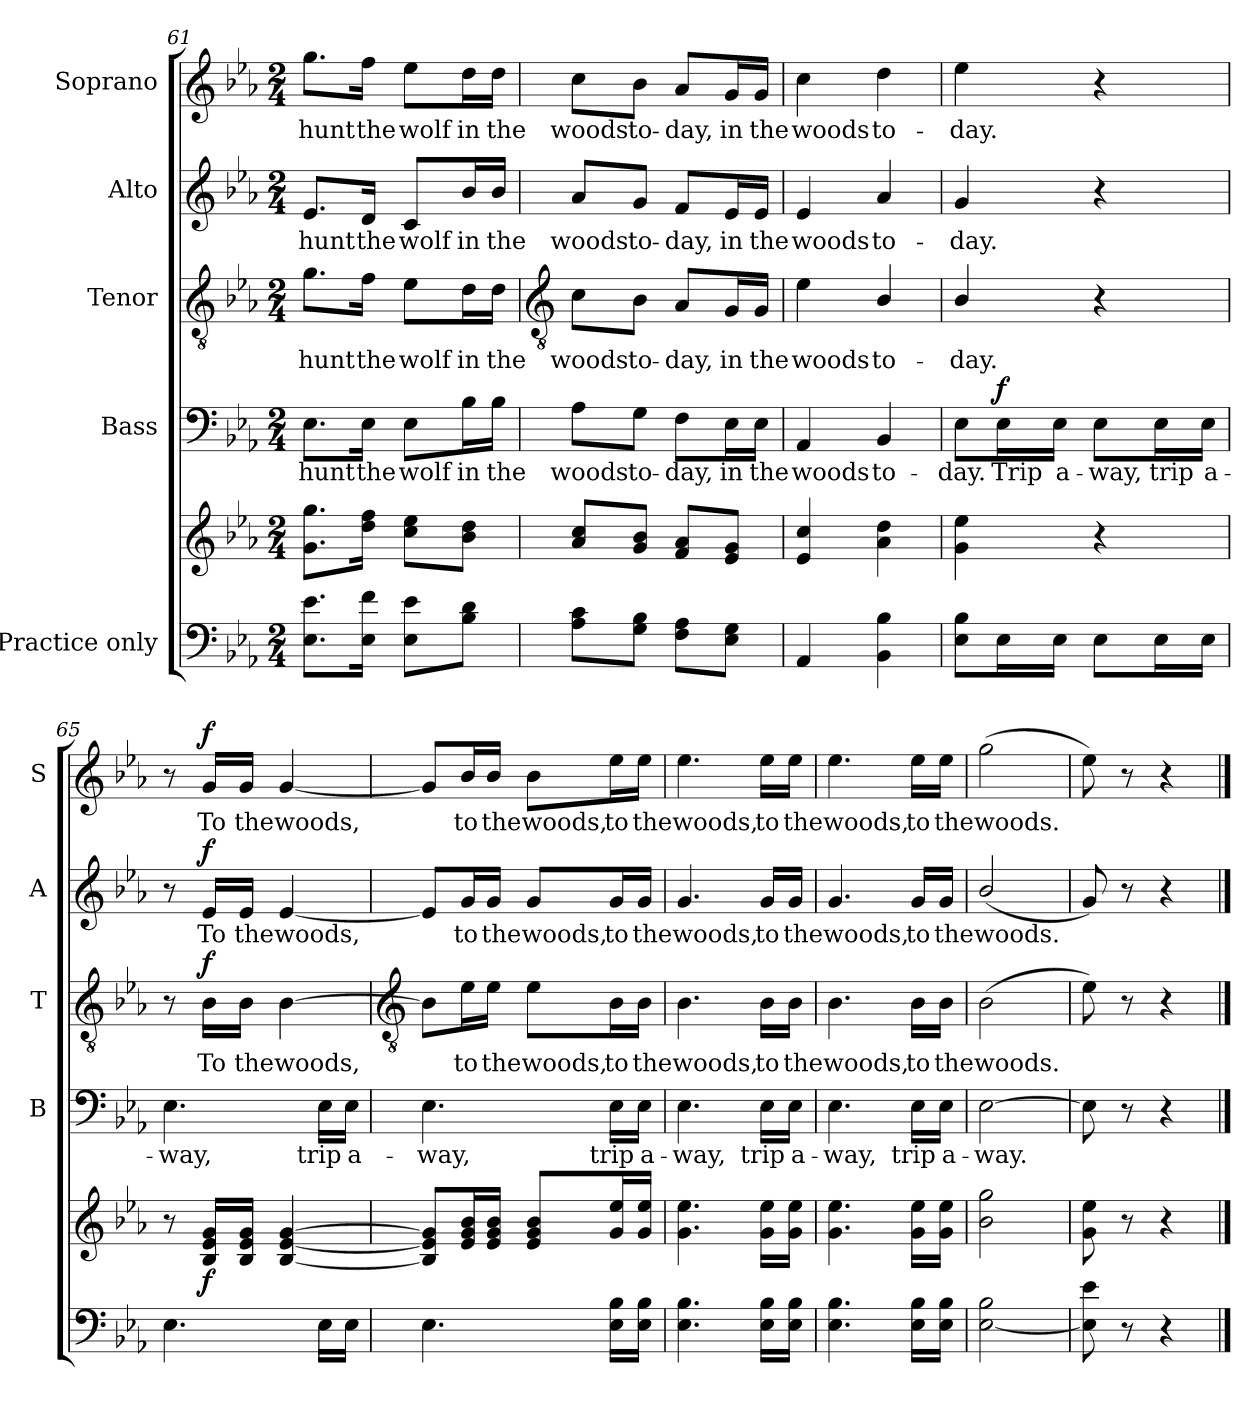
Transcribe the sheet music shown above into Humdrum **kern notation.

**kern	**kern	**dynam	**kern	**text	**dynam	**kern	**text	**dynam	**kern	**text	**dynam	**kern	**text	**dynam
*part5	*part5	*part5	*part4	*part4	*part4	*part3	*part3	*part3	*part2	*part2	*part2	*part1	*part1	*part1
*staff6	*staff5	*staff5/6	*staff4	*staff4	*staff4	*staff3	*staff3	*staff3	*staff2	*staff2	*staff2	*staff1	*staff1	*staff1
*I"Practice only	*	*	*I"Bass	*	*	*I"Tenor	*	*	*I"Alto	*	*	*I"Soprano	*	*
*	*	*	*I'B	*	*	*I'T	*	*	*I'A	*	*	*I'S	*	*
*clefF4	*clefG2	*	*clefF4	*	*	*clefGv2	*	*	*clefG2	*	*	*clefG2	*	*
*k[b-e-a-]	*k[b-e-a-]	*	*k[b-e-a-]	*	*	*k[b-e-a-]	*	*	*k[b-e-a-]	*	*	*k[b-e-a-]	*	*
*E-:	*E-:	*	*E-:	*	*	*E-:	*	*	*E-:	*	*	*E-:	*	*
*M2/4	*M2/4	*	*M2/4	*	*	*M2/4	*	*	*M2/4	*	*	*M2/4	*	*
=61	=61	=61	=61	=61	=61	=61	=61	=61	=61	=61	=61	=61	=61	=61
!	!	!	!	!LO:LY:b	!	!	!LO:LY:b	!	!	!LO:LY:b	!	!	!LO:LY:b	!
8.E-\ 8.e-\L	8.g\ 8.gg\L	.	8.E-\L	hunt	.	8.g\L	hunt	.	8.e-/L	hunt	.	8.gg\L	hunt	.
!	!	!	!	!LO:LY:b	!	!	!LO:LY:b	!	!	!LO:LY:b	!	!	!LO:LY:b	!
16E-\ 16f\Jk	16dd\ 16ff\Jk	.	16E-\Jk	the	.	16f\Jk	the	.	16d/Jk	the	.	16ff\Jk	the	.
!	!	!	!	!LO:LY:b	!	!	!LO:LY:b	!	!	!LO:LY:b	!	!	!LO:LY:b	!
8E-\ 8e-\L	8cc\ 8ee-\L	.	8E-\L	wolf	.	8e-\L	wolf	.	8c/L	wolf	.	8ee-\L	wolf	.
!	!	!	!	!LO:LY:b	!	!	!LO:LY:b	!	!	!LO:LY:b	!	!	!LO:LY:b	!
8B-\ 8d\J	8b-\ 8dd\J	.	16B-\L	in	.	16d\L	in	.	16b-/L	in	.	16dd\L	in	.
!	!	!	!	!LO:LY:b	!	!	!LO:LY:b	!	!	!LO:LY:b	!	!	!LO:LY:b	!
.	.	.	16B-\JJ	the	.	16d\JJ	the	.	16b-/JJ	the	.	16dd\JJ	the	.
!!LO:LB:g=z
=62	=62	=62	=62	=62	=62	=62	=62	=62	=62	=62	=62	=62	=62	=62
*	*	*	*	*	*	*clefGv2	*	*	*	*	*	*	*	*
!	!	!	!	!LO:LY:b	!	!	!LO:LY:b	!	!	!LO:LY:b	!	!	!LO:LY:b	!
8A-\ 8c\L	8a-/ 8cc/L	.	8A-\L	woods	.	8c\L	woods	.	8a-/L	woods	.	8cc\L	woods	.
!	!	!	!	!LO:LY:b	!	!	!LO:LY:b	!	!	!LO:LY:b	!	!	!LO:LY:b	!
8G\ 8B-\J	8g/ 8b-/J	.	8G\J	to-	.	8B-\J	to-	.	8g/J	to-	.	8b-\J	to-	.
!	!	!	!	!LO:LY:b	!	!	!LO:LY:b	!	!	!LO:LY:b	!	!	!LO:LY:b	!
8F\ 8A-\L	8f/ 8a-/L	.	8F\L	-day,	.	8A-/L	-day,	.	8f/L	-day,	.	8a-/L	-day,	.
!	!	!	!	!LO:LY:b	!	!	!LO:LY:b	!	!	!LO:LY:b	!	!	!LO:LY:b	!
8E-\ 8G\J	8e-/ 8g/J	.	16E-\L	in	.	16G/L	in	.	16e-/L	in	.	16g/L	in	.
!	!	!	!	!LO:LY:b	!	!	!LO:LY:b	!	!	!LO:LY:b	!	!	!LO:LY:b	!
.	.	.	16E-\JJ	the	.	16G/JJ	the	.	16e-/JJ	the	.	16g/JJ	the	.
=63	=63	=63	=63	=63	=63	=63	=63	=63	=63	=63	=63	=63	=63	=63
!	!	!	!	!LO:LY:b	!	!	!LO:LY:b	!	!	!LO:LY:b	!	!	!LO:LY:b	!
4AA-/	4e-/ 4cc/	.	4AA-/	woods	.	4e-\	woods	.	4e-/	woods	.	4cc\	woods	.
!	!	!	!	!LO:LY:b	!	!	!LO:LY:b	!	!	!LO:LY:b	!	!	!LO:LY:b	!
4BB-\ 4B-\	4a-\ 4dd\	.	4BB-/	to-	.	4B-/	to-	.	4a-/	to-	.	4dd\	to-	.
=64	=64	=64	=64	=64	=64	=64	=64	=64	=64	=64	=64	=64	=64	=64
!	!	!	!	!LO:LY:b	!	!	!LO:LY:b	!	!	!LO:LY:b	!	!	!LO:LY:b	!
8E-\ 8B-\L	4g\ 4ee-\	.	8E-\L	-day.	.	4B-/	-day.	.	4g/	-day.	.	4ee-\	-day.	.
!	!	!	!	!LO:LY:b	!LO:DY:b	!	!	!	!	!	!	!	!	!
16E-\L	.	.	16E-\L	Trip	f	.	.	.	.	.	.	.	.	.
!	!	!	!	!LO:LY:b	!	!	!	!	!	!	!	!	!	!
16E-\JJ	.	.	16E-\JJ	a-	.	.	.	.	.	.	.	.	.	.
!	!	!	!	!LO:LY:b	!	!	!	!	!	!	!	!	!	!
8E-\L	4r	.	8E-\L	-way,	.	4r	.	.	4r	.	.	4r	.	.
!	!	!	!	!LO:LY:b	!	!	!	!	!	!	!	!	!	!
16E-\L	.	.	16E-\L	trip	.	.	.	.	.	.	.	.	.	.
!	!	!	!	!LO:LY:b	!	!	!	!	!	!	!	!	!	!
16E-\JJ	.	.	16E-\JJ	a-	.	.	.	.	.	.	.	.	.	.
=65	=65	=65	=65	=65	=65	=65	=65	=65	=65	=65	=65	=65	=65	=65
!	!	!	!	!LO:LY:b	!	!	!	!	!	!	!	!	!	!
4.E-\	8r	.	4.E-\	-way,	.	8r	.	.	8r	.	.	8r	.	.
!	!	!LO:DY:b	!	!	!	!	!LO:LY:b	!LO:DY:b	!	!LO:LY:b	!LO:DY:b	!	!LO:LY:b	!LO:DY:b
.	16B-/ 16e-/ 16g/LL	f	.	.	.	16B-\LL	To	f	16e-/LL	To	f	16g/LL	To	f
!	!	!	!	!	!	!	!LO:LY:b	!	!	!LO:LY:b	!	!	!LO:LY:b	!
.	16B-/ 16e-/ 16g/JJ	.	.	.	.	16B-\JJ	the	.	16e-/JJ	the	.	16g/JJ	the	.
!	!	!	!	!	!	!	!LO:LY:b	!	!	!LO:LY:b	!	!	!LO:LY:b	!
.	[4B-/ [4e-/ [4g/	.	.	.	.	[4B-\	woods,	.	[4e-/	woods,	.	[4g/	woods,	.
!	!	!	!	!LO:LY:b	!	!	!	!	!	!	!	!	!	!
16E-\LL	.	.	16E-\LL	trip	.	.	.	.	.	.	.	.	.	.
!	!	!	!	!LO:LY:b	!	!	!	!	!	!	!	!	!	!
16E-\JJ	.	.	16E-\JJ	a-	.	.	.	.	.	.	.	.	.	.
!!LO:PB:g=z
=66	=66	=66	=66	=66	=66	=66	=66	=66	=66	=66	=66	=66	=66	=66
*	*	*	*	*	*	*clefGv2	*	*	*	*	*	*	*	*
!	!	!	!	!LO:LY:b	!	!	!	!	!	!	!	!	!	!
4.E-\	8B-/] 8e-/] 8g/]L	.	4.E-\	-way,	.	8B-\L]	.	.	8e-/L]	.	.	8g/L]	.	.
!	!	!	!	!	!	!	!LO:LY:b	!	!	!LO:LY:b	!	!	!LO:LY:b	!
.	16e-/ 16g/ 16b-/L	.	.	.	.	16e-\L	to	.	16g/L	to	.	16b-/L	to	.
!	!	!	!	!	!	!	!LO:LY:b	!	!	!LO:LY:b	!	!	!LO:LY:b	!
.	16e-/ 16g/ 16b-/JJ	.	.	.	.	16e-\JJ	the	.	16g/JJ	the	.	16b-/JJ	the	.
!	!	!	!	!	!	!	!LO:LY:b	!	!	!LO:LY:b	!	!	!LO:LY:b	!
.	8e-/ 8g/ 8b-/L	.	.	.	.	8e-\L	woods,	.	8g/L	woods,	.	8b-\L	woods,	.
!	!	!	!	!LO:LY:b	!	!	!LO:LY:b	!	!	!LO:LY:b	!	!	!LO:LY:b	!
16E-\ 16B-\LL	16g/ 16ee-/L	.	16E-\LL	trip	.	16B-\L	to	.	16g/L	to	.	16ee-\L	to	.
!	!	!	!	!LO:LY:b	!	!	!LO:LY:b	!	!	!LO:LY:b	!	!	!LO:LY:b	!
16E-\ 16B-\JJ	16g/ 16ee-/JJ	.	16E-\JJ	a-	.	16B-\JJ	the	.	16g/JJ	the	.	16ee-\JJ	the	.
=67	=67	=67	=67	=67	=67	=67	=67	=67	=67	=67	=67	=67	=67	=67
!	!	!	!	!LO:LY:b	!	!	!LO:LY:b	!	!	!LO:LY:b	!	!	!LO:LY:b	!
4.E-\ 4.B-\	4.g\ 4.ee-\	.	4.E-\	-way,	.	4.B-\	woods,	.	4.g/	woods,	.	4.ee-\	woods,	.
!	!	!	!	!LO:LY:b	!	!	!LO:LY:b	!	!	!LO:LY:b	!	!	!LO:LY:b	!
16E-\ 16B-\LL	16g\ 16ee-\LL	.	16E-\LL	trip	.	16B-\LL	to	.	16g/LL	to	.	16ee-\LL	to	.
!	!	!	!	!LO:LY:b	!	!	!LO:LY:b	!	!	!LO:LY:b	!	!	!LO:LY:b	!
16E-\ 16B-\JJ	16g\ 16ee-\JJ	.	16E-\JJ	a-	.	16B-\JJ	the	.	16g/JJ	the	.	16ee-\JJ	the	.
=68	=68	=68	=68	=68	=68	=68	=68	=68	=68	=68	=68	=68	=68	=68
!	!	!	!	!LO:LY:b	!	!	!LO:LY:b	!	!	!LO:LY:b	!	!	!LO:LY:b	!
4.E-\ 4.B-\	4.g\ 4.ee-\	.	4.E-\	-way,	.	4.B-\	woods,	.	4.g/	woods,	.	4.ee-\	woods,	.
!	!	!	!	!LO:LY:b	!	!	!LO:LY:b	!	!	!LO:LY:b	!	!	!LO:LY:b	!
16E-\ 16B-\LL	16g\ 16ee-\LL	.	16E-\LL	trip	.	16B-\LL	to	.	16g/LL	to	.	16ee-\LL	to	.
!	!	!	!	!LO:LY:b	!	!	!LO:LY:b	!	!	!LO:LY:b	!	!	!LO:LY:b	!
16E-\ 16B-\JJ	16g\ 16ee-\JJ	.	16E-\JJ	a-	.	16B-\JJ	the	.	16g/JJ	the	.	16ee-\JJ	the	.
=69	=69	=69	=69	=69	=69	=69	=69	=69	=69	=69	=69	=69	=69	=69
!	!	!	!	!LO:LY:b	!	!	!LO:LY:b	!	!	!LO:LY:b	!	!	!LO:LY:b	!
[2E-\ 2B-\	2b-\ 2gg\	.	[2E-\	-way.	.	(>2B-\	woods.	.	(<2b-/	woods.	.	(>2gg\	woods.	.
=70	=70	=70	=70	=70	=70	=70	=70	=70	=70	=70	=70	=70	=70	=70
8E-\] 8e-\	8g\ 8ee-\	.	8E-\]	.	.	8e-\)	.	.	8g/)	.	.	8ee-\)	.	.
8r	8r	.	8r	.	.	8r	.	.	8r	.	.	8r	.	.
4r	4r	.	4r	.	.	4r	.	.	4r	.	.	4r	.	.
==	==	==	==	==	==	==	==	==	==	==	==	==	==	==
*-	*-	*-	*-	*-	*-	*-	*-	*-	*-	*-	*-	*-	*-	*-
